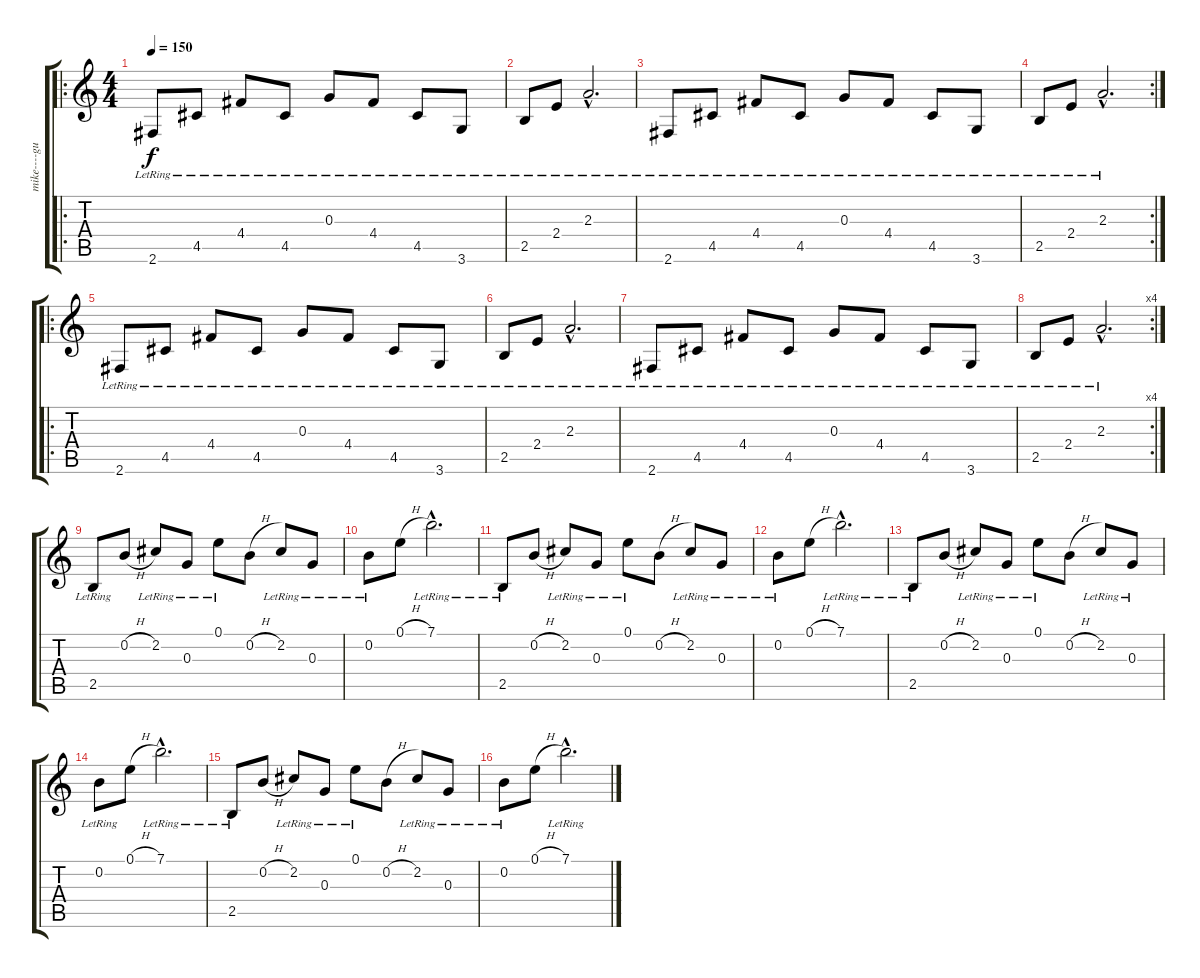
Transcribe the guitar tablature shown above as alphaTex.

\track ("mike----guitar 1" "mike----gu") {instrument acousticguitarnylon}
\staff {score tabs}
\tuning (E4 B3 G3 D3 A2 E2) {hide}
\ro
\ts (4 4)
\tempo 150
\clef g2
\ks c
2.6{lr}.8{dy f instrument acousticguitarnylon} 4.5{lr}.8 4.4{lr}.8 4.5{lr}.8 0.3{lr}.8 4.4{lr}.8 4.5{lr}.8 3.6{lr}.8 |
2.5{lr}.8 2.4{lr}.8 2.3{hac lr}.2{d} |
2.6{lr}.8 4.5{lr}.8 4.4{lr}.8 4.5{lr}.8 0.3{lr}.8 4.4{lr}.8 4.5{lr}.8 3.6{lr}.8 |
\rc 2
2.5{lr}.8 2.4{lr}.8 2.3{hac lr}.2{d} |
\ro
2.6{lr}.8 4.5{lr}.8 4.4{lr}.8 4.5{lr}.8 0.3{lr}.8 4.4{lr}.8 4.5{lr}.8 3.6{lr}.8 |
2.5{lr}.8 2.4{lr}.8 2.3{hac lr}.2{d} |
2.6{lr}.8 4.5{lr}.8 4.4{lr}.8 4.5{lr}.8 0.3{lr}.8 4.4{lr}.8 4.5{lr}.8 3.6{lr}.8 |
\rc 4
2.5{lr}.8 2.4{lr}.8 2.3{hac lr}.2{d} |
2.5{lr}.8 0.2{h}.8 2.2{lr}.8 0.3{lr}.8 0.1{lr}.8 0.2{h}.8 2.2{lr}.8 0.3{lr}.8 |
0.2{lr}.8 0.1{h}.8 7.1{hac lr}.2{d} |
2.5{lr}.8 0.2{h}.8 2.2{lr}.8 0.3{lr}.8 0.1{lr}.8 0.2{h}.8 2.2{lr}.8 0.3{lr}.8 |
0.2{lr}.8 0.1{h}.8 7.1{hac lr}.2{d} |
2.5{lr}.8 0.2{h}.8 2.2{lr}.8 0.3{lr}.8 0.1{lr}.8 0.2{h}.8 2.2{lr}.8 0.3{lr}.8 |
0.2{lr}.8 0.1{h}.8 7.1{hac lr}.2{d} |
2.5{lr}.8 0.2{h}.8 2.2{lr}.8 0.3{lr}.8 0.1{lr}.8 0.2{h}.8 2.2{lr}.8 0.3{lr}.8 |
0.2{lr}.8 0.1{h}.8 7.1{hac lr}.2{d}
